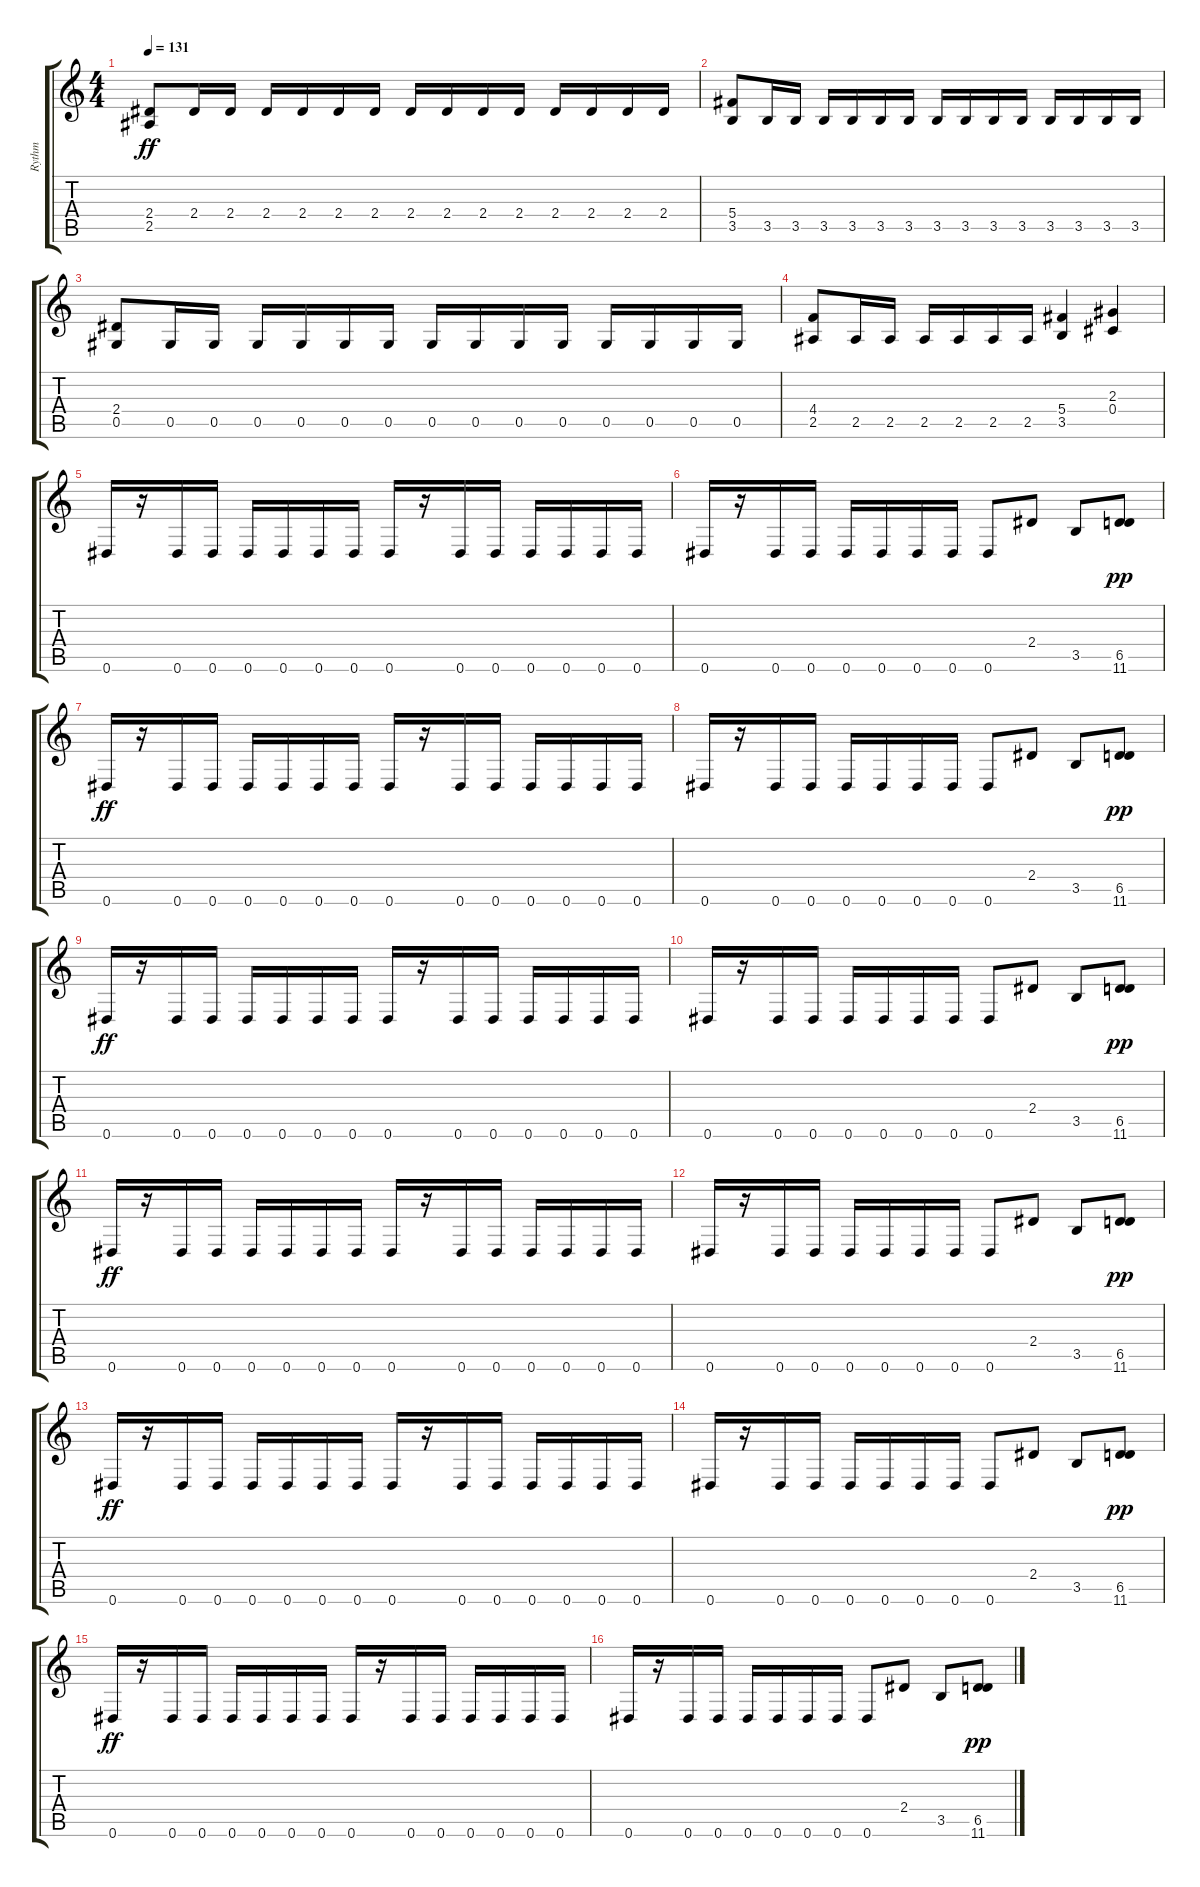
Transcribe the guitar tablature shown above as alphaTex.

\track ("Rythm" "Rythm") {instrument distortionguitar}
\staff {score tabs}
\tuning (Eb4 Bb3 Gb3 Db3 Ab2 Eb2) {hide}
\ts (4 4)
\tempo 131
\clef g2
\ks c
(2.4 2.5).8{dy ff} 2.4.16 2.4.16 2.4.16 2.4.16 2.4.16 2.4.16 2.4.16 2.4.16 2.4.16 2.4.16 2.4.16 2.4.16 2.4.16 2.4.16 |
(5.4 3.5).8 3.5.16 3.5.16 3.5.16 3.5.16 3.5.16 3.5.16 3.5.16 3.5.16 3.5.16 3.5.16 3.5.16 3.5.16 3.5.16 3.5.16 |
(2.4 0.5).8 0.5.16 0.5.16 0.5.16 0.5.16 0.5.16 0.5.16 0.5.16 0.5.16 0.5.16 0.5.16 0.5.16 0.5.16 0.5.16 0.5.16 |
(4.4 2.5).8 2.5.16 2.5.16 2.5.16 2.5.16 2.5.16 2.5.16 (5.4 3.5).4 (2.3 0.4).4 |
0.6.16 r.16 0.6.16 0.6.16 0.6.16 0.6.16 0.6.16 0.6.16 0.6.16 r.16 0.6.16 0.6.16 0.6.16 0.6.16 0.6.16 0.6.16 |
0.6.16 r.16 0.6.16 0.6.16 0.6.16 0.6.16 0.6.16 0.6.16 0.6.8 2.4.8 3.5.8 (6.5 11.6).8{dy pp} |
0.6.16{dy ff} r.16 0.6.16 0.6.16 0.6.16 0.6.16 0.6.16 0.6.16 0.6.16 r.16 0.6.16 0.6.16 0.6.16 0.6.16 0.6.16 0.6.16 |
0.6.16 r.16 0.6.16 0.6.16 0.6.16 0.6.16 0.6.16 0.6.16 0.6.8 2.4.8 3.5.8 (6.5 11.6).8{dy pp} |
0.6.16{dy ff} r.16 0.6.16 0.6.16 0.6.16 0.6.16 0.6.16 0.6.16 0.6.16 r.16 0.6.16 0.6.16 0.6.16 0.6.16 0.6.16 0.6.16 |
0.6.16 r.16 0.6.16 0.6.16 0.6.16 0.6.16 0.6.16 0.6.16 0.6.8 2.4.8 3.5.8 (6.5 11.6).8{dy pp} |
0.6.16{dy ff} r.16 0.6.16 0.6.16 0.6.16 0.6.16 0.6.16 0.6.16 0.6.16 r.16 0.6.16 0.6.16 0.6.16 0.6.16 0.6.16 0.6.16 |
0.6.16 r.16 0.6.16 0.6.16 0.6.16 0.6.16 0.6.16 0.6.16 0.6.8 2.4.8 3.5.8 (6.5 11.6).8{dy pp} |
0.6.16{dy ff} r.16 0.6.16 0.6.16 0.6.16 0.6.16 0.6.16 0.6.16 0.6.16 r.16 0.6.16 0.6.16 0.6.16 0.6.16 0.6.16 0.6.16 |
0.6.16 r.16 0.6.16 0.6.16 0.6.16 0.6.16 0.6.16 0.6.16 0.6.8 2.4.8 3.5.8 (6.5 11.6).8{dy pp} |
0.6.16{dy ff} r.16 0.6.16 0.6.16 0.6.16 0.6.16 0.6.16 0.6.16 0.6.16 r.16 0.6.16 0.6.16 0.6.16 0.6.16 0.6.16 0.6.16 |
0.6.16 r.16 0.6.16 0.6.16 0.6.16 0.6.16 0.6.16 0.6.16 0.6.8 2.4.8 3.5.8 (6.5 11.6).8{dy pp}
